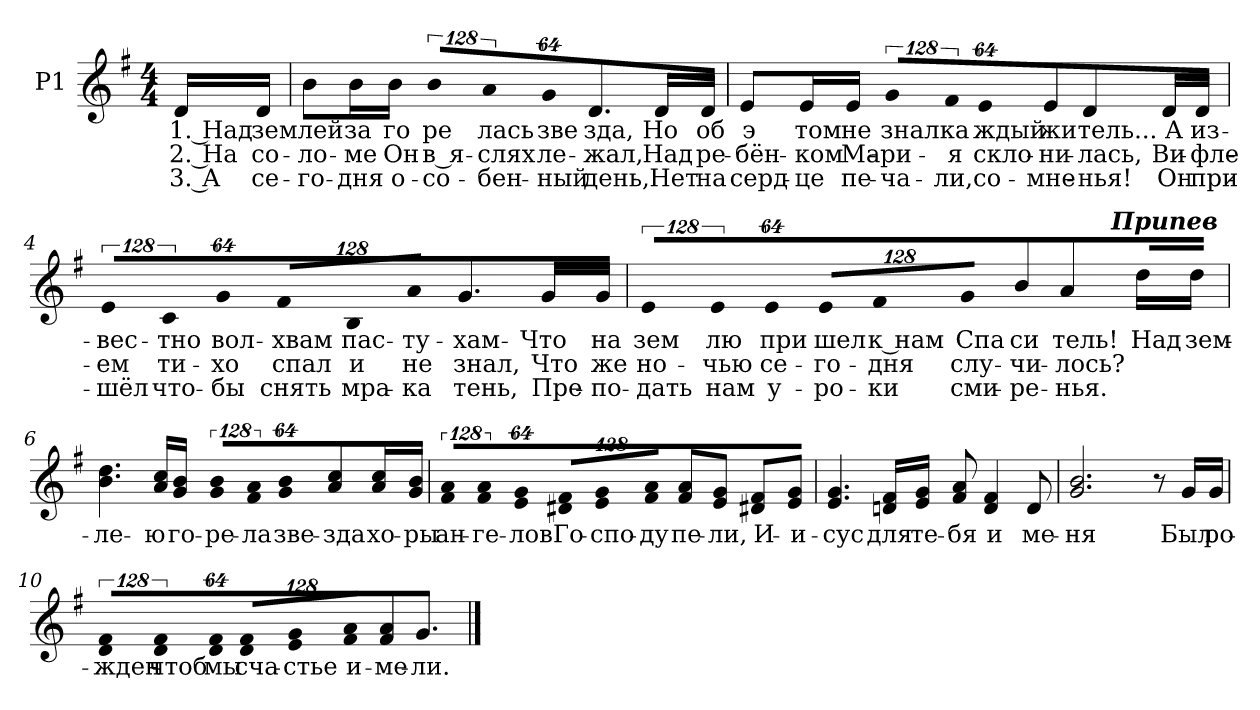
**kern	**text	**text	**text
*part1	*part1	*part1	*part1
*staff1	*staff1	*staff1	*staff1
*I"P1	*	*	*
!!LO:PB:g=z
*clefG2	*	*	*
*k[f#]	*	*	*
*G:	*	*	*
*M4/4	*	*	*
=1	=1	=1	=1
!	!LO:LY:b:color=#000000	!LO:LY:b:color=#000000	!LO:LY:b:color=#000000
16di/LL	1. Над	2. На	3. А
!	!LO:LY:b:color=#000000	!LO:LY:b:color=#000000	!LO:LY:b:color=#000000
16di/JJ	зем	со-	се-
=2	=2	=2	=2
!	!LO:LY:b:color=#000000	!LO:LY:b:color=#000000	!LO:LY:b:color=#000000
8bi\L	лей	-ло-	-го-
!	!LO:LY:b:color=#000000	!LO:LY:b:color=#000000	!LO:LY:b:color=#000000
16bi\L	за	-ме	-дня
!	!LO:LY:b:color=#000000	!LO:LY:b:color=#000000	!LO:LY:b:color=#000000
16bi\JJ	го	Он	о-
!LO:N:vis=8	!	!	!
!	!LO:LY:b:color=#000000	!LO:LY:b:color=#000000	!LO:LY:b:color=#000000
1024%85bi/L	ре	в я-	-со-
!LO:N:vis=8	!	!	!
!	!LO:LY:b:color=#000000	!LO:LY:b:color=#000000	!LO:LY:b:color=#000000
1024%85ai/	лась	-слях	-бен-
!LO:N:vis=8	!	!	!
!	!LO:LY:b:color=#000000	!LO:LY:b:color=#000000	!LO:LY:b:color=#000000
512%43gi/J	зве	ле-	-ный
!	!LO:LY:b:color=#000000	!LO:LY:b:color=#000000	!LO:LY:b:color=#000000
4.di/	зда,	-жал,	день,
!	!LO:LY:b:color=#000000	!LO:LY:b:color=#000000	!LO:LY:b:color=#000000
16di/LL	Но	Над	Нет
!	!LO:LY:b:color=#000000	!LO:LY:b:color=#000000	!LO:LY:b:color=#000000
16di/JJ	об	ре-	на
=3	=3	=3	=3
!	!LO:LY:b:color=#000000	!LO:LY:b:color=#000000	!LO:LY:b:color=#000000
8ei/L	э	-бён-	серд-
!	!LO:LY:b:color=#000000	!LO:LY:b:color=#000000	!LO:LY:b:color=#000000
16ei/L	том	-ком	-це
!	!LO:LY:b:color=#000000	!LO:LY:b:color=#000000	!LO:LY:b:color=#000000
16ei/JJ	не	Ма-	пе-
!LO:N:vis=8	!	!	!
!	!LO:LY:b:color=#000000	!LO:LY:b:color=#000000	!LO:LY:b:color=#000000
1024%85gi/L	знал	-ри-	-ча-
!LO:N:vis=8	!	!	!
!	!LO:LY:b:color=#000000	!LO:LY:b:color=#000000	!LO:LY:b:color=#000000
1024%85f#i/	ка	-я	-ли,
!LO:N:vis=8	!	!	!
!	!LO:LY:b:color=#000000	!LO:LY:b:color=#000000	!LO:LY:b:color=#000000
512%43ei/J	ждый	скло-	со-
!	!LO:LY:b:color=#000000	!LO:LY:b:color=#000000	!LO:LY:b:color=#000000
8ei/	жи	-ни-	-мне-
!	!LO:LY:b:color=#000000	!LO:LY:b:color=#000000	!LO:LY:b:color=#000000
4di/	тель...	-лась,	-нья!
!	!LO:LY:b:color=#000000	!LO:LY:b:color=#000000	!LO:LY:b:color=#000000
16di/LL	А	Ви-	Он
!	!LO:LY:b:color=#000000	!LO:LY:b:color=#000000	!LO:LY:b:color=#000000
16di/JJ	из-	-фле-	при-
!!LO:LB:g=z
=4	=4	=4	=4
!LO:N:vis=8	!	!	!
!	!LO:LY:b:color=#000000	!LO:LY:b:color=#000000	!LO:LY:b:color=#000000
1024%85ei/L	-вес-	-ем	-шёл
!LO:N:vis=8	!	!	!
!	!LO:LY:b:color=#000000	!LO:LY:b:color=#000000	!LO:LY:b:color=#000000
1024%85ci/	-тно	ти-	что-
!LO:N:vis=8	!	!	!
!	!LO:LY:b:color=#000000	!LO:LY:b:color=#000000	!LO:LY:b:color=#000000
512%43gi/J	вол-	-хо	-бы
!LO:N:vis=8	!	!	!
!	!LO:LY:b:color=#000000	!LO:LY:b:color=#000000	!LO:LY:b:color=#000000
1024%85f#i/L	-хвам	спал	снять
!LO:N:vis=8	!	!	!
!	!LO:LY:b:color=#000000	!LO:LY:b:color=#000000	!LO:LY:b:color=#000000
1024%85Bi/	пас-	и	мра-
!LO:N:vis=8	!	!	!
!	!LO:LY:b:color=#000000	!LO:LY:b:color=#000000	!LO:LY:b:color=#000000
512%43ai/J	-ту-	не	-ка
!	!LO:LY:b:color=#000000	!LO:LY:b:color=#000000	!LO:LY:b:color=#000000
4.gi/	-хам-	знал,	тень,
!	!LO:LY:b:color=#000000	!LO:LY:b:color=#000000	!LO:LY:b:color=#000000
16gi/LL	-Что	Что	Пре-
!	!LO:LY:b:color=#000000	!LO:LY:b:color=#000000	!LO:LY:b:color=#000000
16gi/JJ	на	же	-по-
=5	=5	=5	=5
!LO:N:vis=8	!	!	!
!	!LO:LY:b:color=#000000	!LO:LY:b:color=#000000	!LO:LY:b:color=#000000
1024%85ei/L	зем	но-	-дать
!LO:N:vis=8	!	!	!
!	!LO:LY:b:color=#000000	!LO:LY:b:color=#000000	!LO:LY:b:color=#000000
1024%85ei/	лю	-чью	нам
!LO:N:vis=8	!	!	!
!	!LO:LY:b:color=#000000	!LO:LY:b:color=#000000	!LO:LY:b:color=#000000
512%43ei/J	при	се-	у-
!LO:N:vis=8	!	!	!
!	!LO:LY:b:color=#000000	!LO:LY:b:color=#000000	!LO:LY:b:color=#000000
1024%85ei/L	шел	-го-	-ро-
!LO:N:vis=8	!	!	!
!	!LO:LY:b:color=#000000	!LO:LY:b:color=#000000	!LO:LY:b:color=#000000
1024%85f#i/	к нам	-дня	-ки
!LO:N:vis=8	!	!	!
!	!LO:LY:b:color=#000000	!LO:LY:b:color=#000000	!LO:LY:b:color=#000000
512%43gi/J	Спа	слу-	сми-
!	!LO:LY:b:color=#000000	!LO:LY:b:color=#000000	!LO:LY:b:color=#000000
8bi\	си	-чи-	-ре-
!	!LO:LY:b:color=#000000	!LO:LY:b:color=#000000	!LO:LY:b:color=#000000
4ai/	тель!	-лось?	-нья.
!LO:TX:a:Bi:t=Припев	!	!	!
!	!LO:LY:b:color=#000000	!	!
16ddi\LL	Над	.	.
!	!LO:LY:b:color=#000000	!	!
16ddi\JJ	зем-	.	.
!!LO:LB:g=z
=6	=6	=6	=6
!	!LO:LY:b:color=#000000	!	!
4.bi\ 4.ddi	-ле-	.	.
!	!LO:LY:b:color=#000000	!	!
16ai/ 16cci/LL	-ю	.	.
!	!LO:LY:b:color=#000000	!	!
16gi/ 16bi/JJ	го-	.	.
!LO:N:vis=8	!	!	!
!	!LO:LY:b:color=#000000	!	!
1024%85gi/ 1024%85bi/L	-ре-	.	.
!LO:N:vis=8	!	!	!
!	!LO:LY:b:color=#000000	!	!
1024%85f#i/ 1024%85ai/	-ла	.	.
!LO:N:vis=8	!	!	!
!	!LO:LY:b:color=#000000	!	!
512%43gi/ 512%43bi/J	зве-	.	.
!	!LO:LY:b:color=#000000	!	!
8ai/ 8cci/L	-зда	.	.
!	!LO:LY:b:color=#000000	!	!
16ai/ 16cci/L	хо-	.	.
!	!LO:LY:b:color=#000000	!	!
16gi/ 16bi/JJ	-ры	.	.
=7	=7	=7	=7
!LO:N:vis=8	!	!	!
!	!LO:LY:b:color=#000000	!	!
1024%85f#i/ 1024%85ai/L	ан-	.	.
!LO:N:vis=8	!	!	!
!	!LO:LY:b:color=#000000	!	!
1024%85f#i/ 1024%85ai/	-ге-	.	.
!LO:N:vis=8	!	!	!
!	!LO:LY:b:color=#000000	!	!
512%43ei/ 512%43gi/J	-лов	.	.
!LO:N:vis=8	!	!	!
!	!LO:LY:b:color=#000000	!	!
1024%85d#Xi/ 1024%85f#i/L	Го-	.	.
!LO:N:vis=8	!	!	!
!	!LO:LY:b:color=#000000	!	!
1024%85ei/ 1024%85gi/	-спо-	.	.
!LO:N:vis=8	!	!	!
!	!LO:LY:b:color=#000000	!	!
512%43f#i/ 512%43ai/J	-ду	.	.
!	!LO:LY:b:color=#000000	!	!
8f#i/ 8ai/L	пе-	.	.
!	!LO:LY:b:color=#000000	!	!
8ei/ 8gi/J	-ли,	.	.
!	!LO:LY:b:color=#000000	!	!
8d#Xi/ 8f#i/L	И-	.	.
!	!LO:LY:b:color=#000000	!	!
8ei/ 8gi/J	-и-	.	.
!!LO:LB:g=z
=8	=8	=8	=8
!	!LO:LY:b:color=#000000	!	!
4.ei/ 4.gi	-сус	.	.
!	!LO:LY:b:color=#000000	!	!
16dni/ 16f#i/LL	для	.	.
!	!LO:LY:b:color=#000000	!	!
16ei/ 16gi/JJ	те-	.	.
!	!LO:LY:b:color=#000000	!	!
8f#i/ 8ai	-бя	.	.
!	!LO:LY:b:color=#000000	!	!
4di/ 4f#i	и	.	.
!	!LO:LY:b:color=#000000	!	!
8di/	ме-	.	.
=9	=9	=9	=9
!	!LO:LY:b:color=#000000	!	!
2.gi/ 2.bi	-ня	.	.
8r	.	.	.
!	!LO:LY:b:color=#000000	!	!
16gi/LL	Был	.	.
!	!LO:LY:b:color=#000000	!	!
16gi/JJ	ро-	.	.
=10	=10	=10	=10
!LO:N:vis=8	!	!	!
!	!LO:LY:b:color=#000000	!	!
1024%85di/ 1024%85f#i/L	-жден	.	.
!LO:N:vis=8	!	!	!
!	!LO:LY:b:color=#000000	!	!
1024%85di/ 1024%85f#i/	чтоб	.	.
!LO:N:vis=8	!	!	!
!	!LO:LY:b:color=#000000	!	!
512%43di/ 512%43f#i/J	мы	.	.
!LO:N:vis=8	!	!	!
!	!LO:LY:b:color=#000000	!	!
1024%85di/ 1024%85f#i/L	сча-	.	.
!LO:N:vis=8	!	!	!
!	!LO:LY:b:color=#000000	!	!
1024%85ei/ 1024%85gi/	-стье	.	.
!LO:N:vis=8	!	!	!
!	!LO:LY:b:color=#000000	!	!
512%43f#i/ 512%43ai/J	и-	.	.
!	!LO:LY:b:color=#000000	!	!
8f#i/ 8ai	-ме-	.	.
!	!LO:LY:b:color=#000000	!	!
4.gi/	-ли.	.	.
==	==	==	==
*-	*-	*-	*-
